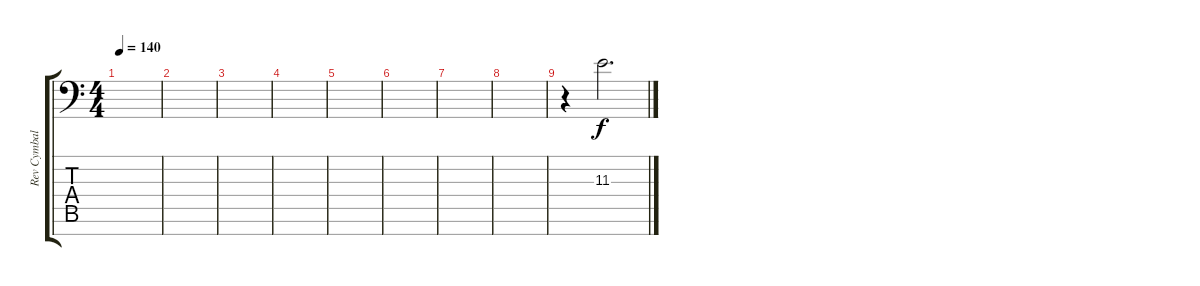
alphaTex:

\track ("Rev Cymbal" "Rev Cymbal") {instrument reversecymbal}
\staff {score tabs}
\tuning (D4 A3 F3 C3 G2 D2 A1) {hide}
\ts (4 4)
\tempo 140
\clef f4
\ks aminor
|
|
|
|
|
|
|
|
r.4 11.3.2{d}
